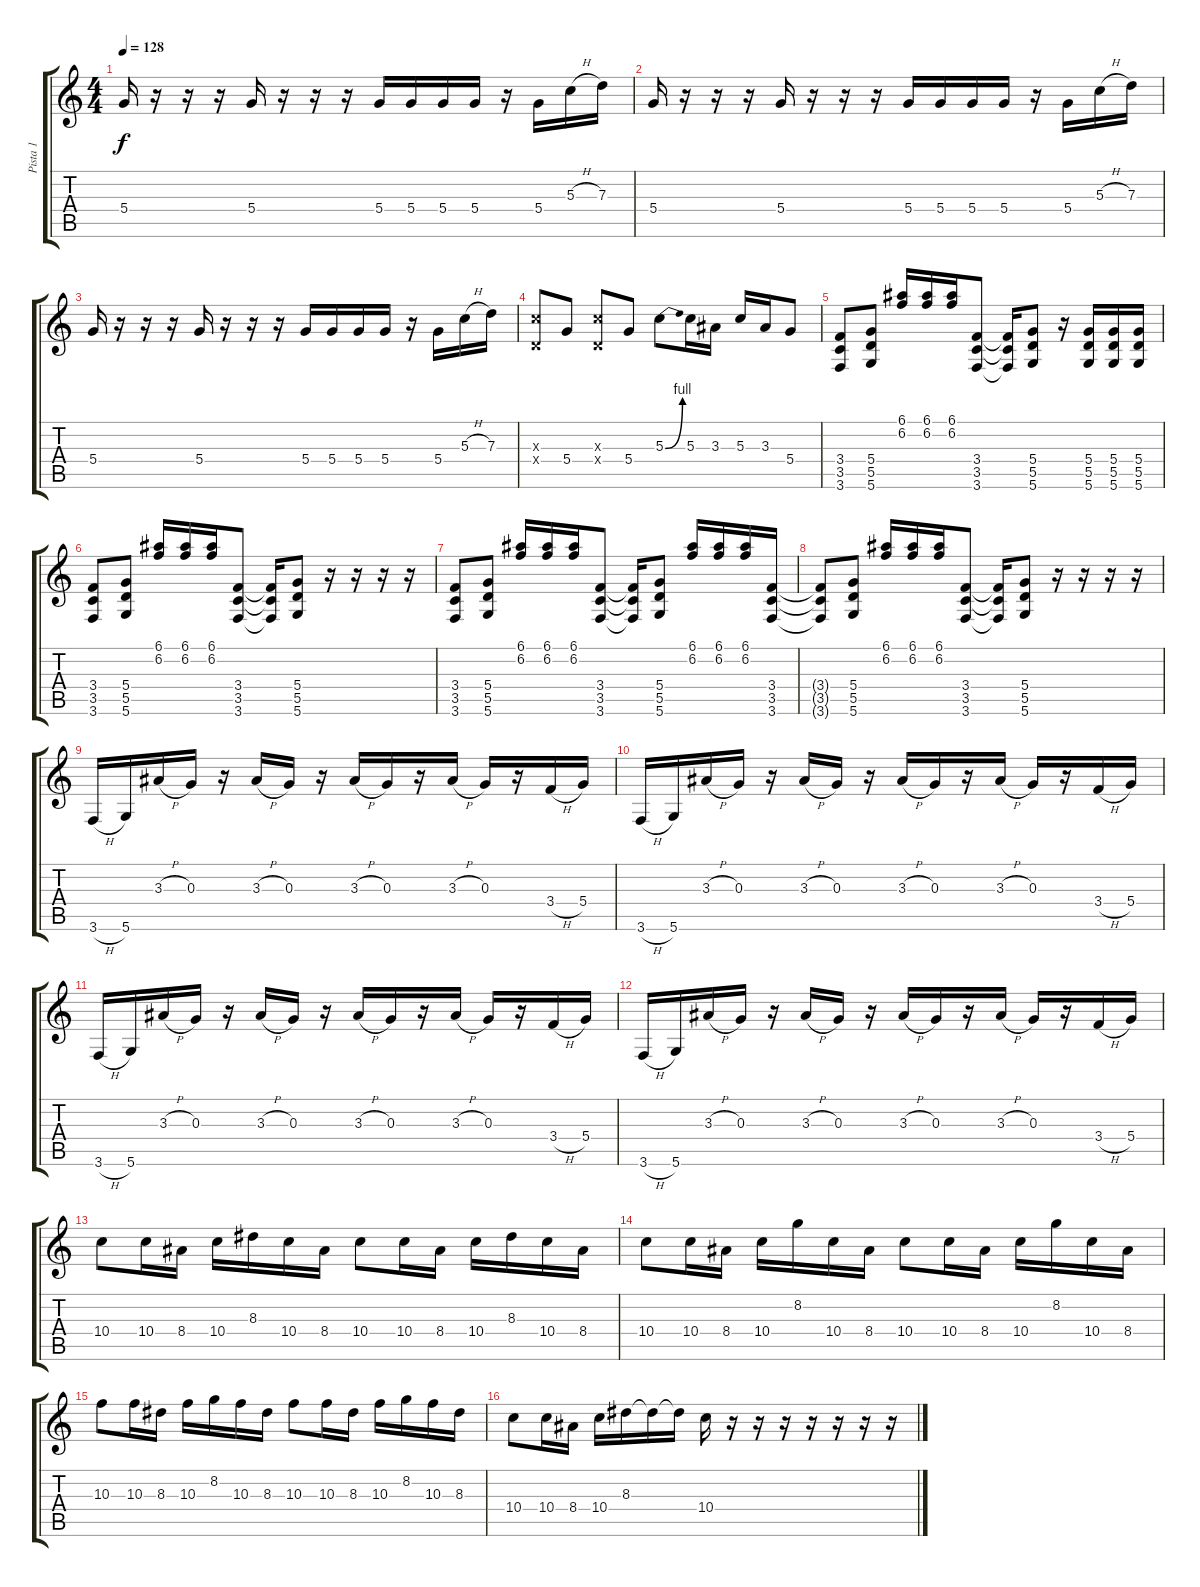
\track ("Pista 1" "Pista 1") {instrument overdrivenguitar}
\staff {score tabs}
\tuning (E4 B3 G3 D3 A2 D2) {hide}
\ts (4 4)
\tempo 128
\clef g2
\ks c
5.4.16{dy f} r.16 r.16 r.16 5.4.16 r.16 r.16 r.16 5.4.16 5.4.16 5.4.16 5.4.16 r.16 5.4.16 5.3{h}.16 7.3.16 |
5.4.16 r.16 r.16 r.16 5.4.16 r.16 r.16 r.16 5.4.16 5.4.16 5.4.16 5.4.16 r.16 5.4.16 5.3{h}.16 7.3.16 |
5.4.16 r.16 r.16 r.16 5.4.16 r.16 r.16 r.16 5.4.16 5.4.16 5.4.16 5.4.16 r.16 5.4.16 5.3{h}.16 7.3.16 |
(5.3{x} 0.4{x}).8 5.4.8 (5.3{x} 0.4{x}).8 5.4.8 5.3{be (bend 0 0 60 4)}.8 5.3.16 3.3.16 5.3.16 3.3.16 5.4.8 |
(3.4 3.5 3.6).8 (5.4 5.5 5.6).8 (6.1 6.2).16 (6.1 6.2).16 (6.1 6.2).16 (3.4 3.5 3.6).8 (3.4{t} 3.5{t} 3.6{t}).16 (5.4 5.5 5.6).8 r.16 (5.4 5.5 5.6).16 (5.4 5.5 5.6).16 (5.4 5.5 5.6).16 |
(3.4 3.5 3.6).8 (5.4 5.5 5.6).8 (6.1 6.2).16 (6.1 6.2).16 (6.1 6.2).16 (3.4 3.5 3.6).8 (3.4{t} 3.5{t} 3.6{t}).16 (5.4 5.5 5.6).8 r.16 r.16 r.16 r.16 |
(3.4 3.5 3.6).8 (5.4 5.5 5.6).8 (6.1 6.2).16 (6.1 6.2).16 (6.1 6.2).16 (3.4 3.5 3.6).8 (3.4{t} 3.5{t} 3.6{t}).16 (5.4 5.5 5.6).8 (6.1 6.2).16 (6.1 6.2).16 (6.1 6.2).16 (3.4 3.5 3.6).16 |
(3.4{t} 3.5{t} 3.6{t}).8 (5.4 5.5 5.6).8 (6.1 6.2).16 (6.1 6.2).16 (6.1 6.2).16 (3.4 3.5 3.6).8 (3.4{t} 3.5{t} 3.6{t}).16 (5.4 5.5 5.6).8 r.16 r.16 r.16 r.16 |
3.6{h}.16 5.6.16 3.3{h}.16 0.3.16 r.16 3.3{h}.16 0.3.16 r.16 3.3{h}.16 0.3.16 r.16 3.3{h}.16 0.3.16 r.16 3.4{h}.16 5.4.16 |
3.6{h}.16 5.6.16 3.3{h}.16 0.3.16 r.16 3.3{h}.16 0.3.16 r.16 3.3{h}.16 0.3.16 r.16 3.3{h}.16 0.3.16 r.16 3.4{h}.16 5.4.16 |
3.6{h}.16 5.6.16 3.3{h}.16 0.3.16 r.16 3.3{h}.16 0.3.16 r.16 3.3{h}.16 0.3.16 r.16 3.3{h}.16 0.3.16 r.16 3.4{h}.16 5.4.16 |
3.6{h}.16 5.6.16 3.3{h}.16 0.3.16 r.16 3.3{h}.16 0.3.16 r.16 3.3{h}.16 0.3.16 r.16 3.3{h}.16 0.3.16 r.16 3.4{h}.16 5.4.16 |
10.4.8 10.4.16 8.4.16 10.4.16 8.3.16 10.4.16 8.4.16 10.4.8 10.4.16 8.4.16 10.4.16 8.3.16 10.4.16 8.4.16 |
10.4.8 10.4.16 8.4.16 10.4.16 8.2.16 10.4.16 8.4.16 10.4.8 10.4.16 8.4.16 10.4.16 8.2.16 10.4.16 8.4.16 |
10.3.8 10.3.16 8.3.16 10.3.16 8.2.16 10.3.16 8.3.16 10.3.8 10.3.16 8.3.16 10.3.16 8.2.16 10.3.16 8.3.16 |
10.4.8 10.4.16 8.4.16 10.4.16 8.3.16 8.3{t}.16 8.3{t}.16 10.4.16 r.16 r.16 r.16 r.16 r.16 r.16 r.16
